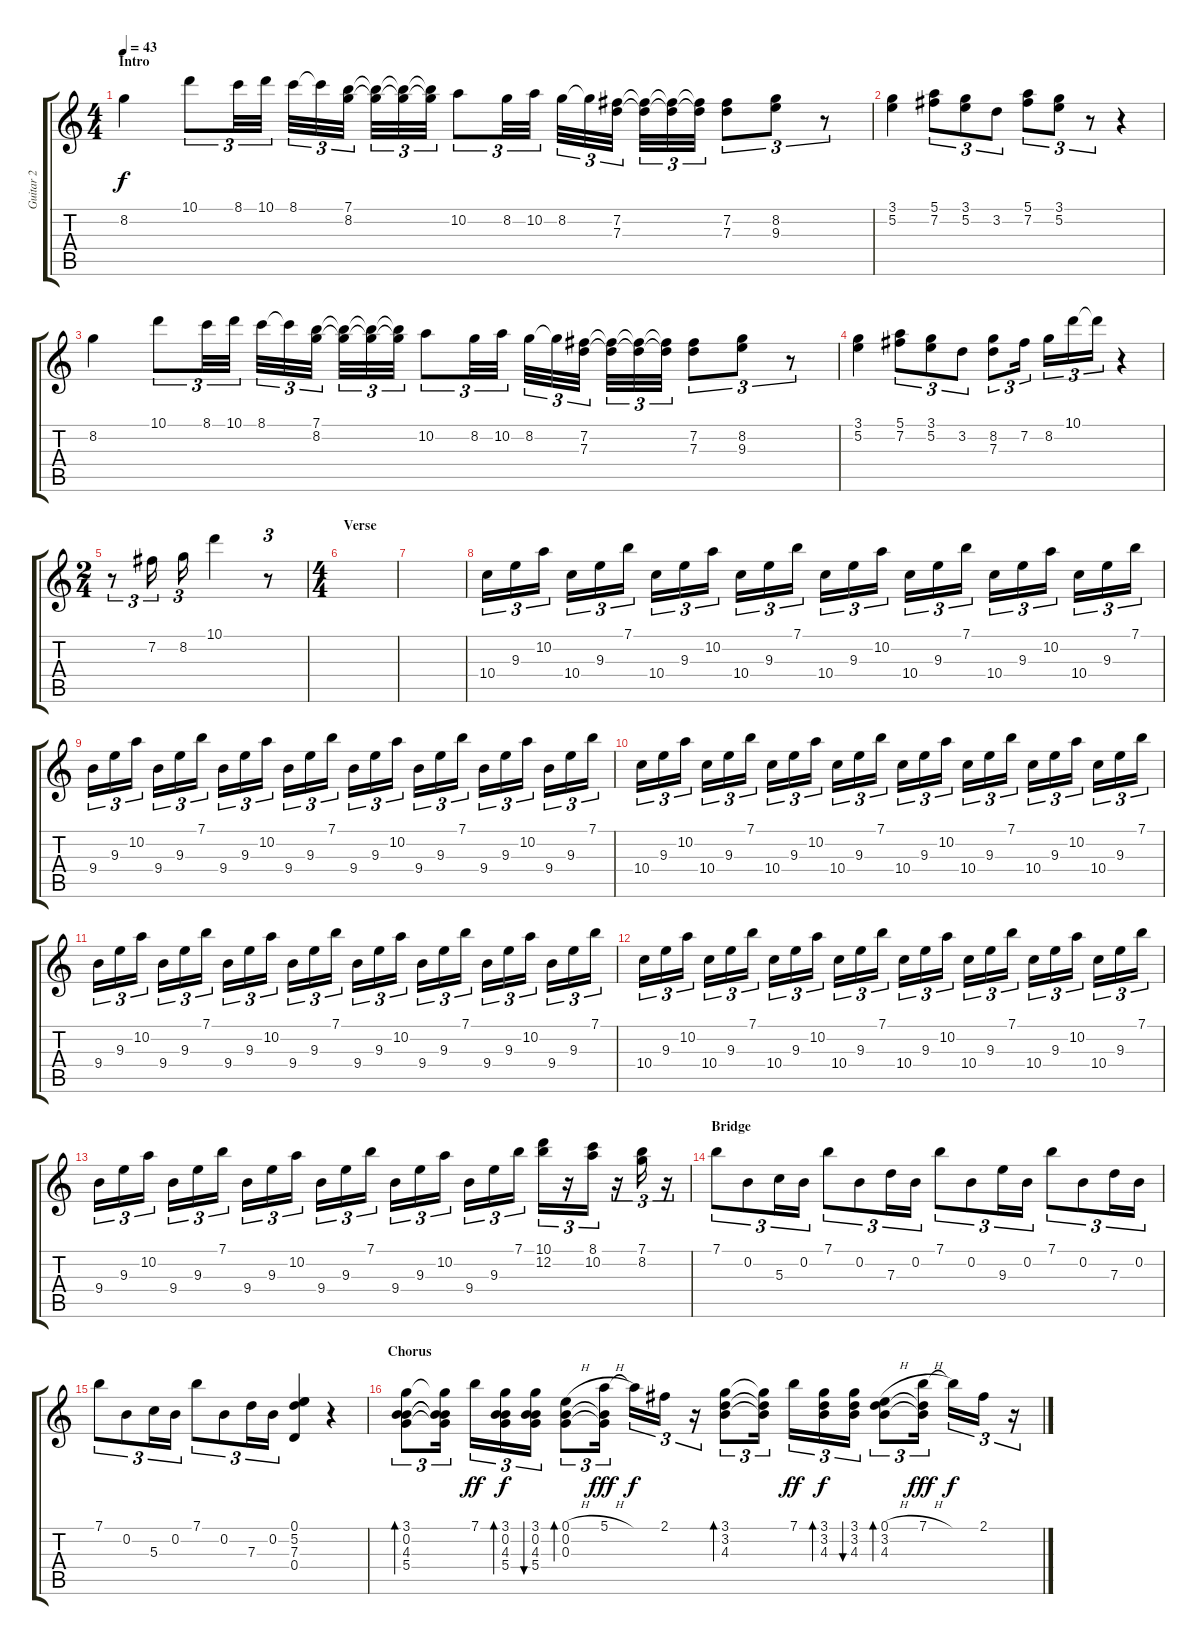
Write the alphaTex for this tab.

\track ("Guitar 2" "Guitar 2") {instrument acousticguitarnylon}
\staff {score tabs}
\tuning (E4 B3 G3 D3 A2 E2) {hide}
\ts (4 4)
\section ("" "Intro")
\tempo 43
\clef g2
\ks c
8.2.4{dy f instrument acousticguitarnylon} 10.1.8{tu (3 2)} 8.1.32{tu (3 2)} 10.1.32{tu (3 2)} 8.1.32{tu (3 2)} 8.1{t}.32{tu (3 2)} (7.1 8.2).32{tu (3 2)} (7.1{t} 8.2{t}).32{tu (3 2)} (7.1{t} 8.2{t}).32{tu (3 2)} (7.1{t} 8.2{t}).32{tu (3 2)} 10.2.8{tu (3 2)} 8.2.32{tu (3 2)} 10.2.32{tu (3 2)} 8.2.32{tu (3 2)} 8.2{t}.32{tu (3 2)} (7.2 7.3).32{tu (3 2)} (7.2{t} 7.3{t}).32{tu (3 2)} (7.2{t} 7.3{t}).32{tu (3 2)} (7.2{t} 7.3{t}).32{tu (3 2)} (7.2 7.3).8{tu (3 2)} (8.2 9.3).8{tu (3 2)} r.8{tu (3 2)} |
(3.1 5.2).4 (5.1 7.2).8{tu (3 2)} (3.1 5.2).8{tu (3 2)} 3.2.8{tu (3 2)} (5.1 7.2).8{tu (3 2)} (3.1 5.2).8{tu (3 2)} r.8{tu (3 2)} r.4 |
8.2.4 10.1.8{tu (3 2)} 8.1.32{tu (3 2)} 10.1.32{tu (3 2)} 8.1.32{tu (3 2)} 8.1{t}.32{tu (3 2)} (7.1 8.2).32{tu (3 2)} (7.1{t} 8.2{t}).32{tu (3 2)} (7.1{t} 8.2{t}).32{tu (3 2)} (7.1{t} 8.2{t}).32{tu (3 2)} 10.2.8{tu (3 2)} 8.2.32{tu (3 2)} 10.2.32{tu (3 2)} 8.2.32{tu (3 2)} 8.2{t}.32{tu (3 2)} (7.2 7.3).32{tu (3 2)} (7.2{t} 7.3{t}).32{tu (3 2)} (7.2{t} 7.3{t}).32{tu (3 2)} (7.2{t} 7.3{t}).32{tu (3 2)} (7.2 7.3).8{tu (3 2)} (8.2 9.3).8{tu (3 2)} r.8{tu (3 2)} |
(3.1 5.2).4 (5.1 7.2).8{tu (3 2)} (3.1 5.2).8{tu (3 2)} 3.2.8{tu (3 2)} (8.2 7.3).8{tu (3 2)} 7.2.16{tu (3 2)} 8.2.16{tu (3 2)} 10.1.16{tu (3 2)} 10.1{t}.16{tu (3 2)} r.4 |
\ts (2 4)
r.8{tu (3 2)} 7.2.16{tu (3 2)} 8.2.16{tu (3 2)} 10.1.4 r.8{tu (3 2)} |
\ts (4 4)
\section ("" "Verse")
|
|
10.4.16{tu (3 2)} 9.3.16{tu (3 2)} 10.2.16{tu (3 2)} 10.4.16{tu (3 2)} 9.3.16{tu (3 2)} 7.1.16{tu (3 2)} 10.4.16{tu (3 2)} 9.3.16{tu (3 2)} 10.2.16{tu (3 2)} 10.4.16{tu (3 2)} 9.3.16{tu (3 2)} 7.1.16{tu (3 2)} 10.4.16{tu (3 2)} 9.3.16{tu (3 2)} 10.2.16{tu (3 2)} 10.4.16{tu (3 2)} 9.3.16{tu (3 2)} 7.1.16{tu (3 2)} 10.4.16{tu (3 2)} 9.3.16{tu (3 2)} 10.2.16{tu (3 2)} 10.4.16{tu (3 2)} 9.3.16{tu (3 2)} 7.1.16{tu (3 2)} |
9.4.16{tu (3 2)} 9.3.16{tu (3 2)} 10.2.16{tu (3 2)} 9.4.16{tu (3 2)} 9.3.16{tu (3 2)} 7.1.16{tu (3 2)} 9.4.16{tu (3 2)} 9.3.16{tu (3 2)} 10.2.16{tu (3 2)} 9.4.16{tu (3 2)} 9.3.16{tu (3 2)} 7.1.16{tu (3 2)} 9.4.16{tu (3 2)} 9.3.16{tu (3 2)} 10.2.16{tu (3 2)} 9.4.16{tu (3 2)} 9.3.16{tu (3 2)} 7.1.16{tu (3 2)} 9.4.16{tu (3 2)} 9.3.16{tu (3 2)} 10.2.16{tu (3 2)} 9.4.16{tu (3 2)} 9.3.16{tu (3 2)} 7.1.16{tu (3 2)} |
10.4.16{tu (3 2)} 9.3.16{tu (3 2)} 10.2.16{tu (3 2)} 10.4.16{tu (3 2)} 9.3.16{tu (3 2)} 7.1.16{tu (3 2)} 10.4.16{tu (3 2)} 9.3.16{tu (3 2)} 10.2.16{tu (3 2)} 10.4.16{tu (3 2)} 9.3.16{tu (3 2)} 7.1.16{tu (3 2)} 10.4.16{tu (3 2)} 9.3.16{tu (3 2)} 10.2.16{tu (3 2)} 10.4.16{tu (3 2)} 9.3.16{tu (3 2)} 7.1.16{tu (3 2)} 10.4.16{tu (3 2)} 9.3.16{tu (3 2)} 10.2.16{tu (3 2)} 10.4.16{tu (3 2)} 9.3.16{tu (3 2)} 7.1.16{tu (3 2)} |
9.4.16{tu (3 2)} 9.3.16{tu (3 2)} 10.2.16{tu (3 2)} 9.4.16{tu (3 2)} 9.3.16{tu (3 2)} 7.1.16{tu (3 2)} 9.4.16{tu (3 2)} 9.3.16{tu (3 2)} 10.2.16{tu (3 2)} 9.4.16{tu (3 2)} 9.3.16{tu (3 2)} 7.1.16{tu (3 2)} 9.4.16{tu (3 2)} 9.3.16{tu (3 2)} 10.2.16{tu (3 2)} 9.4.16{tu (3 2)} 9.3.16{tu (3 2)} 7.1.16{tu (3 2)} 9.4.16{tu (3 2)} 9.3.16{tu (3 2)} 10.2.16{tu (3 2)} 9.4.16{tu (3 2)} 9.3.16{tu (3 2)} 7.1.16{tu (3 2)} |
10.4.16{tu (3 2)} 9.3.16{tu (3 2)} 10.2.16{tu (3 2)} 10.4.16{tu (3 2)} 9.3.16{tu (3 2)} 7.1.16{tu (3 2)} 10.4.16{tu (3 2)} 9.3.16{tu (3 2)} 10.2.16{tu (3 2)} 10.4.16{tu (3 2)} 9.3.16{tu (3 2)} 7.1.16{tu (3 2)} 10.4.16{tu (3 2)} 9.3.16{tu (3 2)} 10.2.16{tu (3 2)} 10.4.16{tu (3 2)} 9.3.16{tu (3 2)} 7.1.16{tu (3 2)} 10.4.16{tu (3 2)} 9.3.16{tu (3 2)} 10.2.16{tu (3 2)} 10.4.16{tu (3 2)} 9.3.16{tu (3 2)} 7.1.16{tu (3 2)} |
9.4.16{tu (3 2)} 9.3.16{tu (3 2)} 10.2.16{tu (3 2)} 9.4.16{tu (3 2)} 9.3.16{tu (3 2)} 7.1.16{tu (3 2)} 9.4.16{tu (3 2)} 9.3.16{tu (3 2)} 10.2.16{tu (3 2)} 9.4.16{tu (3 2)} 9.3.16{tu (3 2)} 7.1.16{tu (3 2)} 9.4.16{tu (3 2)} 9.3.16{tu (3 2)} 10.2.16{tu (3 2)} 9.4.16{tu (3 2)} 9.3.16{tu (3 2)} 7.1.16{tu (3 2)} (10.1 12.2).16{tu (3 2)} r.16{tu (3 2)} (8.1 10.2).16{tu (3 2)} r.16{tu (3 2)} (7.1 8.2).16{tu (3 2)} r.16{tu (3 2)} |
\section ("" "Bridge")
7.1.8{tu (3 2)} 0.2.8{tu (3 2)} 5.3.16{tu (3 2)} 0.2.16{tu (3 2)} 7.1.8{tu (3 2)} 0.2.8{tu (3 2)} 7.3.16{tu (3 2)} 0.2.16{tu (3 2)} 7.1.8{tu (3 2)} 0.2.8{tu (3 2)} 9.3.16{tu (3 2)} 0.2.16{tu (3 2)} 7.1.8{tu (3 2)} 0.2.8{tu (3 2)} 7.3.16{tu (3 2)} 0.2.16{tu (3 2)} |
7.1.8{tu (3 2)} 0.2.8{tu (3 2)} 5.3.16{tu (3 2)} 0.2.16{tu (3 2)} 7.1.8{tu (3 2)} 0.2.8{tu (3 2)} 7.3.16{tu (3 2)} 0.2.16{tu (3 2)} (0.1 5.2 7.3 0.4).4 r.4 |
\section ("" "Chorus")
(3.1 0.2 4.3 5.4).8{tu (3 2) bd 30} (3.1{t} 0.2{t} 4.3{t} 5.4{t}).16{tu (3 2)} 7.1.16{tu (3 2) dy ff} (3.1 0.2 4.3 5.4).16{tu (3 2) bd 30 dy f} (3.1 0.2 4.3 5.4).16{tu (3 2) bu 30} (0.1{h} 0.2 0.3).8{tu (3 2) bd 30} (5.1{h} 0.2{t} 0.3{t}).16{tu (3 2) dy fff} 5.1{t}.16{tu (3 2) dy f} 2.1.16{tu (3 2)} r.16{tu (3 2)} (3.1 3.2 4.3).8{tu (3 2) bd 30} (3.1{t} 3.2{t} 4.3{t}).16{tu (3 2)} 7.1.16{tu (3 2) dy ff} (3.1 3.2 4.3).16{tu (3 2) bd 30 dy f} (3.1 3.2 4.3).16{tu (3 2) bu 30} (0.1{h} 3.2 4.3).8{tu (3 2) bd 30} (7.1{h} 3.2{t} 4.3{t}).16{tu (3 2) dy fff} 7.1{t}.16{tu (3 2) dy f} 2.1.16{tu (3 2)} r.16{tu (3 2)}
